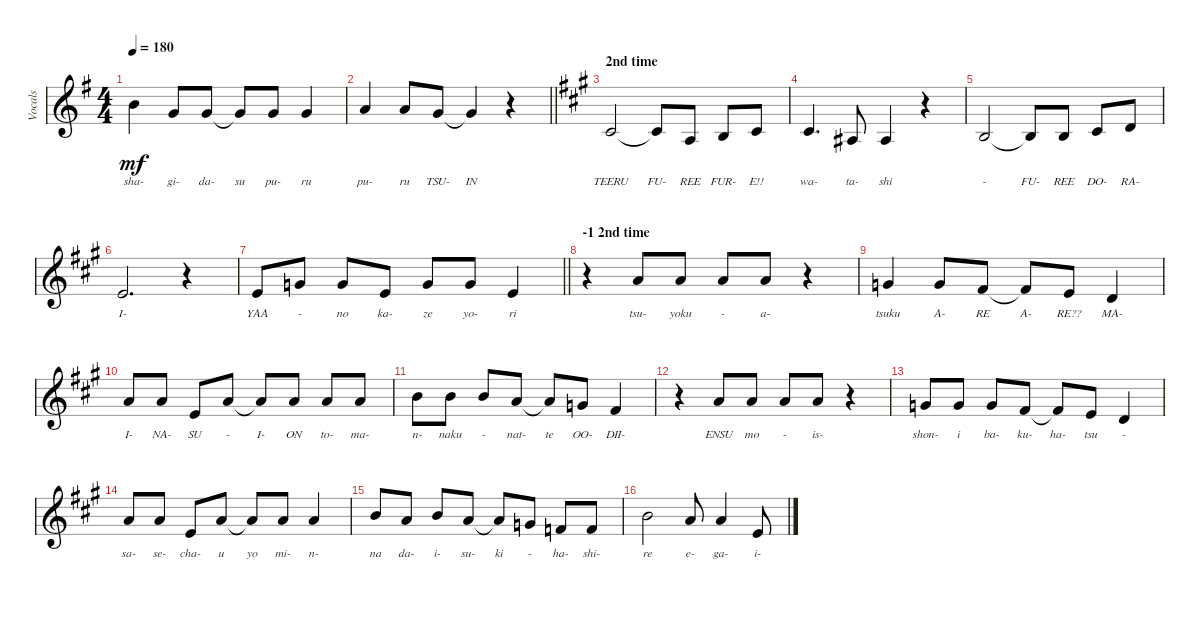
\track ("Vocals" "Vocals") {instrument tenorsax}
\staff {score}
\tuning (E4 B3 G3 D3 A2 E2 B1) {hide}
\ts (4 4)
\tempo 180
\clef g2
\ks g
7.1.4{lyrics (0 "sha-") lyrics (1 "") lyrics (2 "") lyrics (3 "") lyrics (4 "") dy mf} 3.1.8{lyrics (0 "gi-") lyrics (1 "") lyrics (2 "") lyrics (3 "") lyrics (4 "")} 3.1.8{lyrics (0 "da-") lyrics (1 "") lyrics (2 "") lyrics (3 "") lyrics (4 "")} 3.1{t}.8{lyrics (0 "su") lyrics (1 "") lyrics (2 "") lyrics (3 "") lyrics (4 "")} 3.1.8{lyrics (0 "pu-") lyrics (1 "") lyrics (2 "") lyrics (3 "") lyrics (4 "")} 3.1.4{lyrics (0 "ru") lyrics (1 "") lyrics (2 "") lyrics (3 "") lyrics (4 "")} |
\barLineRight lightlight
5.1.4{lyrics (0 "pu-") lyrics (1 "") lyrics (2 "") lyrics (3 "") lyrics (4 "")} 5.1.8{lyrics (0 "ru") lyrics (1 "") lyrics (2 "") lyrics (3 "") lyrics (4 "")} 3.1.8{lyrics (0 "TSU-") lyrics (1 "") lyrics (2 "") lyrics (3 "") lyrics (4 "")} 3.1{t}.4{lyrics (0 "IN") lyrics (1 "") lyrics (2 "") lyrics (3 "") lyrics (4 "")} r.4 |
\section ("" "2nd time")
\ks a
2.2.2{lyrics (0 "TEERU") lyrics (1 "") lyrics (2 "") lyrics (3 "") lyrics (4 "")} 2.2{t}.8{lyrics (0 "FU-") lyrics (1 "") lyrics (2 "") lyrics (3 "") lyrics (4 "")} 2.3.8{lyrics (0 "REE") lyrics (1 "") lyrics (2 "") lyrics (3 "") lyrics (4 "")} 0.2.8{lyrics (0 "FUR-") lyrics (1 "") lyrics (2 "") lyrics (3 "") lyrics (4 "")} 2.2.8{lyrics (0 "E!!") lyrics (1 "") lyrics (2 "") lyrics (3 "") lyrics (4 "")} |
2.2.4{d lyrics (0 "wa-") lyrics (1 "") lyrics (2 "") lyrics (3 "") lyrics (4 "")} 3.3.8{lyrics (0 "ta-") lyrics (1 "") lyrics (2 "") lyrics (3 "") lyrics (4 "")} 3.3.4{lyrics (0 "shi") lyrics (1 "") lyrics (2 "") lyrics (3 "") lyrics (4 "")} r.4 |
0.2.2{lyrics (0 "-") lyrics (1 "") lyrics (2 "") lyrics (3 "") lyrics (4 "")} 0.2{t}.8{lyrics (0 "FU-") lyrics (1 "") lyrics (2 "") lyrics (3 "") lyrics (4 "")} 0.2.8{lyrics (0 "REE") lyrics (1 "") lyrics (2 "") lyrics (3 "") lyrics (4 "")} 2.2.8{lyrics (0 "DO-") lyrics (1 "") lyrics (2 "") lyrics (3 "") lyrics (4 "")} 3.2.8{lyrics (0 "RA-") lyrics (1 "") lyrics (2 "") lyrics (3 "") lyrics (4 "")} |
0.1.2{d lyrics (0 "I-") lyrics (1 "") lyrics (2 "") lyrics (3 "") lyrics (4 "")} r.4 |
\barLineRight lightlight
0.1.8{lyrics (0 "YAA") lyrics (1 "") lyrics (2 "") lyrics (3 "") lyrics (4 "")} 3.1.8{lyrics (0 "-") lyrics (1 "") lyrics (2 "") lyrics (3 "") lyrics (4 "")} 3.1.8{lyrics (0 "no") lyrics (1 "") lyrics (2 "") lyrics (3 "") lyrics (4 "")} 0.1.8{lyrics (0 "ka-") lyrics (1 "") lyrics (2 "") lyrics (3 "") lyrics (4 "")} 3.1.8{lyrics (0 "ze") lyrics (1 "") lyrics (2 "") lyrics (3 "") lyrics (4 "")} 3.1.8{lyrics (0 "yo-") lyrics (1 "") lyrics (2 "") lyrics (3 "") lyrics (4 "")} 0.1.4{lyrics (0 "ri") lyrics (1 "") lyrics (2 "") lyrics (3 "") lyrics (4 "")} |
\section ("" "-1 2nd time")
r.4 5.1.8{lyrics (0 "tsu-") lyrics (1 "") lyrics (2 "") lyrics (3 "") lyrics (4 "")} 5.1.8{lyrics (0 "yoku") lyrics (1 "") lyrics (2 "") lyrics (3 "") lyrics (4 "")} 5.1.8{lyrics (0 "-") lyrics (1 "") lyrics (2 "") lyrics (3 "") lyrics (4 "")} 5.1.8{lyrics (0 "a-") lyrics (1 "") lyrics (2 "") lyrics (3 "") lyrics (4 "")} r.4 |
3.1.4{lyrics (0 "tsuku") lyrics (1 "") lyrics (2 "") lyrics (3 "") lyrics (4 "")} 3.1.8{lyrics (0 "A-") lyrics (1 "") lyrics (2 "") lyrics (3 "") lyrics (4 "")} 2.1.8{lyrics (0 "RE") lyrics (1 "") lyrics (2 "") lyrics (3 "") lyrics (4 "")} 2.1{t}.8{lyrics (0 "A-") lyrics (1 "") lyrics (2 "") lyrics (3 "") lyrics (4 "")} 0.1.8{lyrics (0 "RE??") lyrics (1 "") lyrics (2 "") lyrics (3 "") lyrics (4 "")} 3.2.4{lyrics (0 "MA-") lyrics (1 "") lyrics (2 "") lyrics (3 "") lyrics (4 "")} |
5.1.8{lyrics (0 "I-") lyrics (1 "") lyrics (2 "") lyrics (3 "") lyrics (4 "")} 5.1.8{lyrics (0 "NA-") lyrics (1 "") lyrics (2 "") lyrics (3 "") lyrics (4 "")} 0.1.8{lyrics (0 "SU") lyrics (1 "") lyrics (2 "") lyrics (3 "") lyrics (4 "")} 5.1.8{lyrics (0 "-") lyrics (1 "") lyrics (2 "") lyrics (3 "") lyrics (4 "")} 5.1{t}.8{lyrics (0 "I-") lyrics (1 "") lyrics (2 "") lyrics (3 "") lyrics (4 "")} 5.1.8{lyrics (0 "ON") lyrics (1 "") lyrics (2 "") lyrics (3 "") lyrics (4 "")} 5.1.8{lyrics (0 "to-") lyrics (1 "") lyrics (2 "") lyrics (3 "") lyrics (4 "")} 5.1.8{lyrics (0 "ma-") lyrics (1 "") lyrics (2 "") lyrics (3 "") lyrics (4 "")} |
7.1.8{lyrics (0 "n-") lyrics (1 "") lyrics (2 "") lyrics (3 "") lyrics (4 "")} 7.1.8{lyrics (0 "naku") lyrics (1 "") lyrics (2 "") lyrics (3 "") lyrics (4 "")} 7.1.8{lyrics (0 "-") lyrics (1 "") lyrics (2 "") lyrics (3 "") lyrics (4 "")} 5.1.8{lyrics (0 "nat-") lyrics (1 "") lyrics (2 "") lyrics (3 "") lyrics (4 "")} 5.1{t}.8{lyrics (0 "te") lyrics (1 "") lyrics (2 "") lyrics (3 "") lyrics (4 "")} 3.1.8{lyrics (0 "OO-") lyrics (1 "") lyrics (2 "") lyrics (3 "") lyrics (4 "")} 2.1.4{lyrics (0 "DII-") lyrics (1 "") lyrics (2 "") lyrics (3 "") lyrics (4 "")} |
r.4 5.1.8{lyrics (0 "ENSU") lyrics (1 "") lyrics (2 "") lyrics (3 "") lyrics (4 "")} 5.1.8{lyrics (0 "mo") lyrics (1 "") lyrics (2 "") lyrics (3 "") lyrics (4 "")} 5.1.8{lyrics (0 "-") lyrics (1 "") lyrics (2 "") lyrics (3 "") lyrics (4 "")} 5.1.8{lyrics (0 "is-") lyrics (1 "") lyrics (2 "") lyrics (3 "") lyrics (4 "")} r.4 |
3.1.8{lyrics (0 "shon-") lyrics (1 "") lyrics (2 "") lyrics (3 "") lyrics (4 "")} 3.1.8{lyrics (0 "i") lyrics (1 "") lyrics (2 "") lyrics (3 "") lyrics (4 "")} 3.1.8{lyrics (0 "ba-") lyrics (1 "") lyrics (2 "") lyrics (3 "") lyrics (4 "")} 2.1.8{lyrics (0 "ku-") lyrics (1 "") lyrics (2 "") lyrics (3 "") lyrics (4 "")} 2.1{t}.8{lyrics (0 "ha-") lyrics (1 "") lyrics (2 "") lyrics (3 "") lyrics (4 "")} 0.1.8{lyrics (0 "tsu") lyrics (1 "") lyrics (2 "") lyrics (3 "") lyrics (4 "")} 3.2.4{lyrics (0 "-") lyrics (1 "") lyrics (2 "") lyrics (3 "") lyrics (4 "")} |
5.1.8{lyrics (0 "sa-") lyrics (1 "") lyrics (2 "") lyrics (3 "") lyrics (4 "")} 5.1.8{lyrics (0 "se-") lyrics (1 "") lyrics (2 "") lyrics (3 "") lyrics (4 "")} 0.1.8{lyrics (0 "cha-") lyrics (1 "") lyrics (2 "") lyrics (3 "") lyrics (4 "")} 5.1.8{lyrics (0 "u") lyrics (1 "") lyrics (2 "") lyrics (3 "") lyrics (4 "")} 5.1{t}.8{lyrics (0 "yo") lyrics (1 "") lyrics (2 "") lyrics (3 "") lyrics (4 "")} 5.1.8{lyrics (0 "mi-") lyrics (1 "") lyrics (2 "") lyrics (3 "") lyrics (4 "")} 5.1.4{lyrics (0 "n-") lyrics (1 "") lyrics (2 "") lyrics (3 "") lyrics (4 "")} |
7.1.8{lyrics (0 "na") lyrics (1 "") lyrics (2 "") lyrics (3 "") lyrics (4 "")} 5.1.8{lyrics (0 "da-") lyrics (1 "") lyrics (2 "") lyrics (3 "") lyrics (4 "")} 7.1.8{lyrics (0 "i-") lyrics (1 "") lyrics (2 "") lyrics (3 "") lyrics (4 "")} 5.1.8{lyrics (0 "su-") lyrics (1 "") lyrics (2 "") lyrics (3 "") lyrics (4 "")} 5.1{t}.8{lyrics (0 "ki") lyrics (1 "") lyrics (2 "") lyrics (3 "") lyrics (4 "")} 3.1.8{lyrics (0 "-") lyrics (1 "") lyrics (2 "") lyrics (3 "") lyrics (4 "")} 1.1.8{lyrics (0 "ha-") lyrics (1 "") lyrics (2 "") lyrics (3 "") lyrics (4 "")} 1.1.8{lyrics (0 "shi-") lyrics (1 "") lyrics (2 "") lyrics (3 "") lyrics (4 "")} |
7.1.2{lyrics (0 "re") lyrics (1 "") lyrics (2 "") lyrics (3 "") lyrics (4 "")} 5.1.8{lyrics (0 "e-") lyrics (1 "") lyrics (2 "") lyrics (3 "") lyrics (4 "")} 5.1.4{lyrics (0 "ga-") lyrics (1 "") lyrics (2 "") lyrics (3 "") lyrics (4 "")} 0.1.8{lyrics (0 "i-") lyrics (1 "") lyrics (2 "") lyrics (3 "") lyrics (4 "")}
